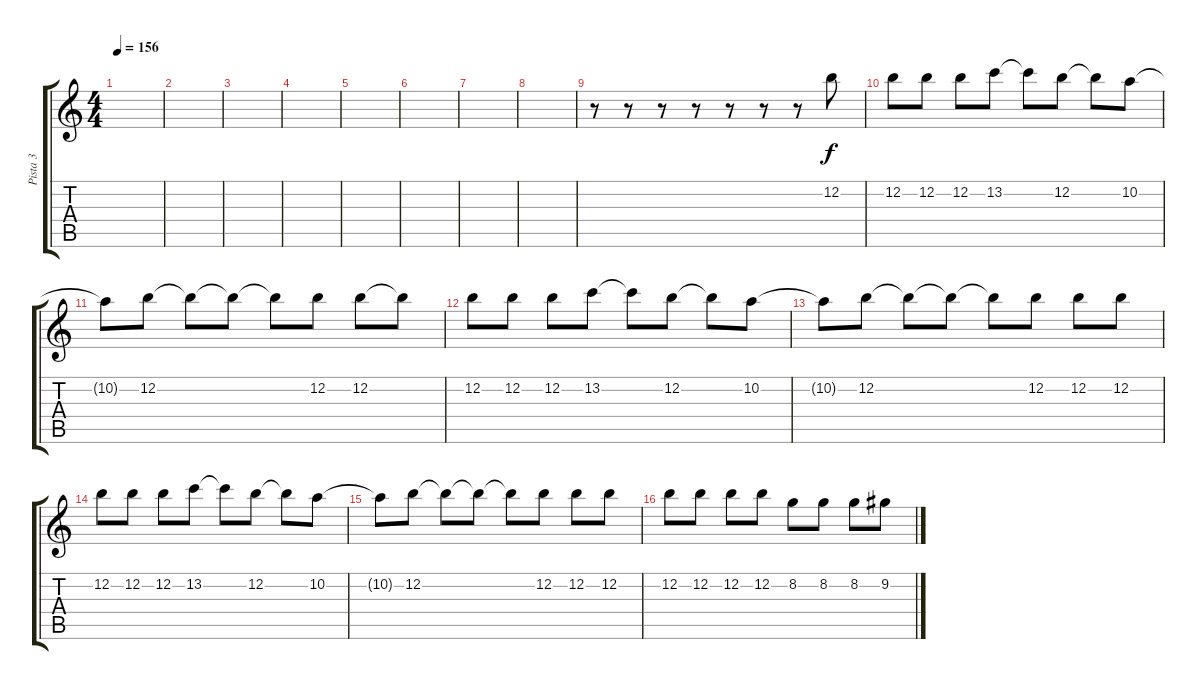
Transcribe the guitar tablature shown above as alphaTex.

\track ("Pista 3" "Pista 3") {instrument overdrivenguitar}
\staff {score tabs}
\tuning (E4 B3 G3 D3 A2 E2) {hide}
\ts (4 4)
\tempo 156
\clef g2
\ks c
|
|
|
|
|
|
|
|
r.8 r.8 r.8 r.8 r.8 r.8 r.8 12.2.8 |
12.2.8 12.2.8 12.2.8 13.2.8 13.2{t}.8 12.2.8 12.2{t}.8 10.2.8 |
10.2{t}.8 12.2.8 12.2{t}.8 12.2{t}.8 12.2{t}.8 12.2.8 12.2.8 12.2{t}.8 |
12.2.8 12.2.8 12.2.8 13.2.8 13.2{t}.8 12.2.8 12.2{t}.8 10.2.8 |
10.2{t}.8 12.2.8 12.2{t}.8 12.2{t}.8 12.2{t}.8 12.2.8 12.2.8 12.2.8 |
12.2.8 12.2.8 12.2.8 13.2.8 13.2{t}.8 12.2.8 12.2{t}.8 10.2.8 |
10.2{t}.8 12.2.8 12.2{t}.8 12.2{t}.8 12.2{t}.8 12.2.8 12.2.8 12.2.8 |
12.2.8 12.2.8 12.2.8 12.2.8 8.2.8 8.2.8 8.2.8 9.2.8
